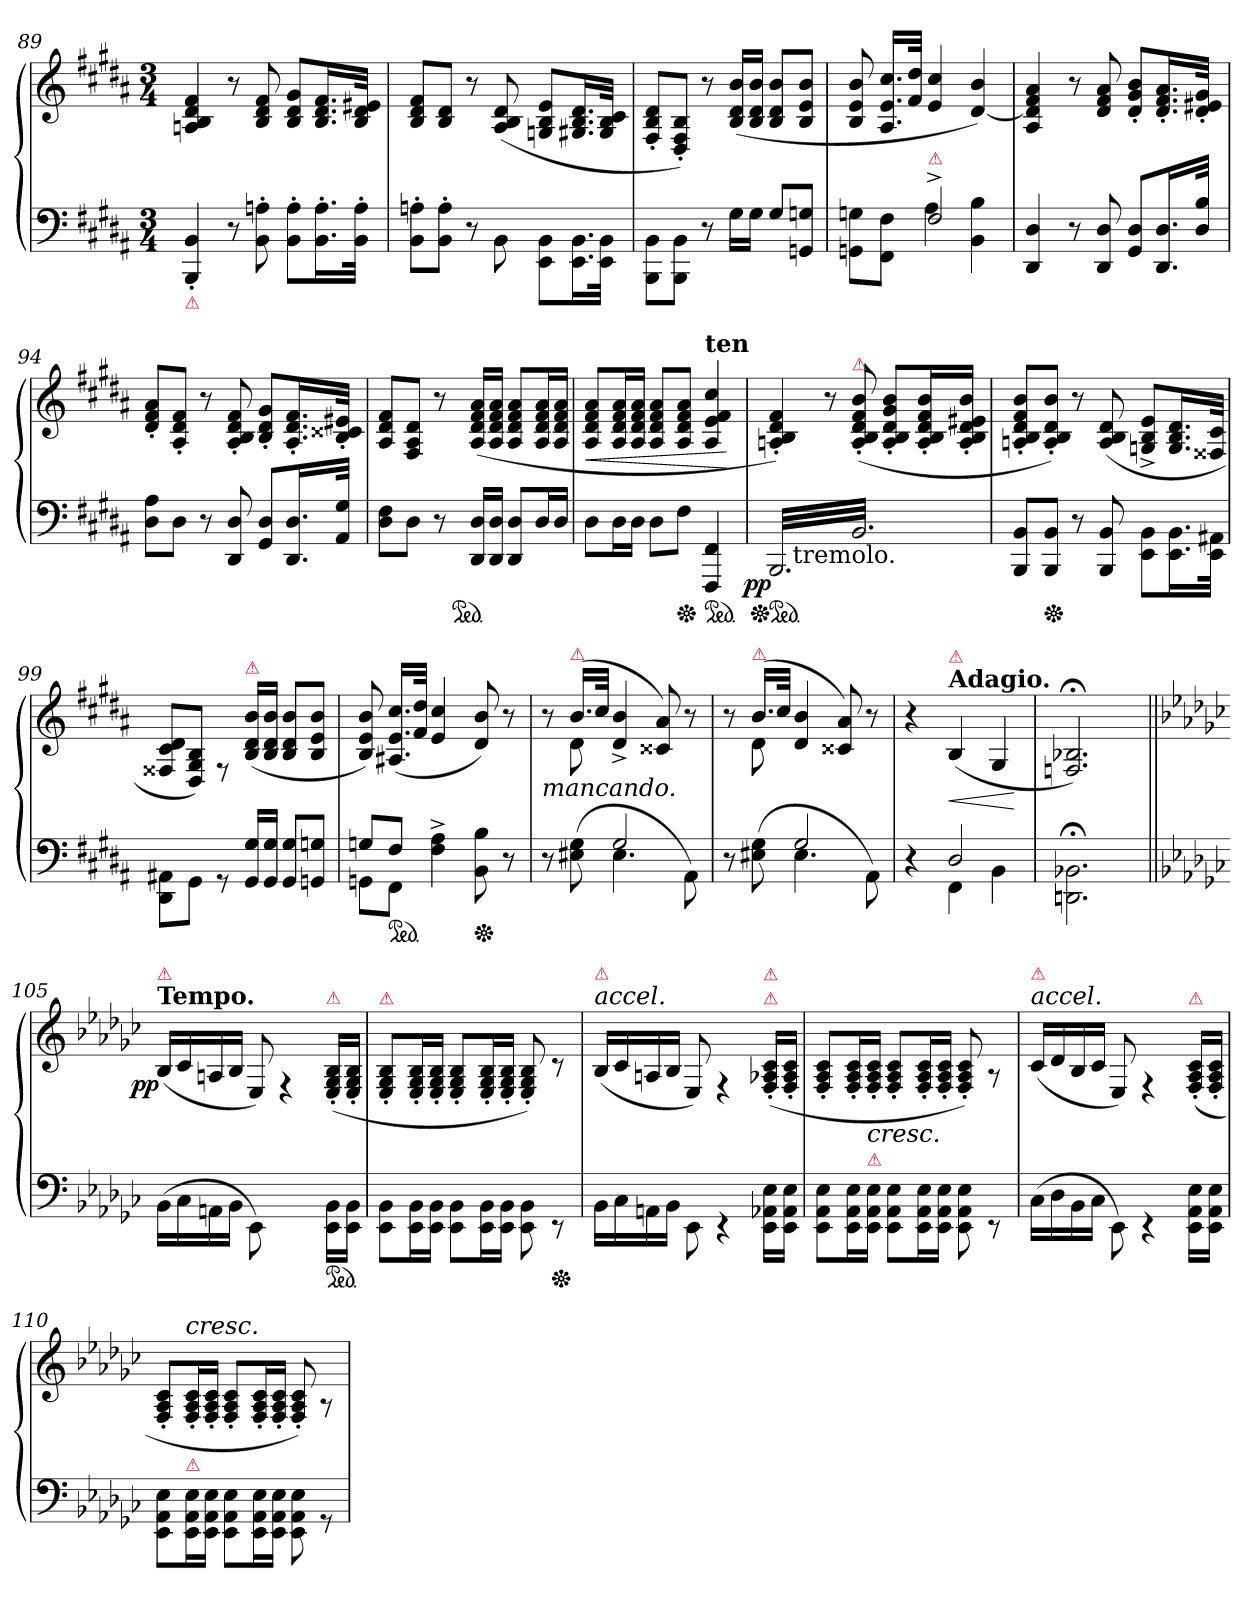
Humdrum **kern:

**kern	**kern	**dynam
*part1	*part1	*part1
*staff2	*staff1	*staff1/2
*clefF4	*clefG2	*
*k[f#c#g#d#a#]	*k[f#c#g#d#a#]	*
*M3/4	*M3/4	*
=89	=89	=89
!LO:TX:b:color=crimson:t=⚠	!	!
4BBB' 4BB'	4An 4B 4d# 4f#	.
8r	8r	.
8BB' 8An'	8B 8d# 8f#	.
8BB' 8A'L	8B 8d# 8g#L	.
16.BB' 16.A'L	16.B 16.d# 16.f#L	.
32BB' 32A'JJk	32B 32d# 32e#XJJk	.
=90	=90	=90
8BB' 8An'L	8B 8d# 8f#L	.
8BB' 8A'J	8B 8d#J	.
8r	8r	.
8BB\	(>8A#/ 8B/ 8d#/	.
8EE\ 8BB\L	8Gn/ 8B/ 8e/L	.
16.EE\ 16.BB\L	16.G#X/ 16.B/ 16.d#/L	.
32EE\ 32BB\JJk	32G#/ 32B/ 32c#/JJk	.
=91	=91	=91
8BBB\ 8BB\L	8F#'>/ 8B'>/ 8d#'>/L	.
8BBB\ 8BB\J	8D#'>/ 8F#'>/ 8B'>/J)	.
8r	8r	.
16G#LL	(>16B 16d# 16bLL	.
16G#JJ	16B 16d# 16bJJ	.
8G#/L	8B 8d# 8bL	.
8GGn 8GnJ	8B 8e 8bJ	.
=92	=92	=92
*^	*	*
4ryy	8GGn\ 8Gn\L	8B 8e 8b	.
.	8FF# 8F#J	16.A# 16.e 16.cc#LL	.
.	.	32f# 32dd#JJk	.
!LO:TX:a:color=crimson:t=⚠	!	!	!
2F#^>/	4A#\	4e 4cc#	.
.	4BB 4B	[<4d# 4b)	.
*v	*v	*	*
=93	=93	=93
4DD# 4D#	4A# 4d#] 4f# 4a#	.
8r	8r	.
8DD# 8D#	8d# 8f# 8a#	.
8GG#/ 8D#/L	8d#' 8g#' 8b'L	.
16.DD# 16.D#L	16.d#' 16.f#' 16.a#'L	.
32D# 32BJJk	32d#' 32e#X' 32g#'JJk	.
=94	=94	=94
8D# 8A#L	8d#' 8f#' 8a#'L	.
8D#J	8A#' 8d#' 8f#'J	.
8r	8r	.
8DD# 8D#	8A#' 8B' 8d#' 8f#'	.
8GG# 8D#L	8B' 8d#' 8g#'L	.
16.DD# 16.D#L	16.A#' 16.d#' 16.f#'L	.
32AA# 32G#JJk	32B' 32c##X' 32e#X'JJk	.
=95	=95	=95
*	*^	*
8D# 8F#L	8A# 8d# 8f#L	4ryy	.
8D#J	8F# 8A# 8d#J	.	.
8r	8r	16ryy	.
*ped	*	*	*
.	.	4..ryy	.
16DD# 16D#LL	(>16A# 16d# 16f# 16a#LL	.	.
16DD# 16D#JJ	16A# 16d# 16f# 16a#JJ	.	.
8DD# 8D#L	8A# 8d# 8f# 8a#L	.	.
16D#L	16A# 16d# 16f# 16a#L	.	.
16D#JJ	16A# 16d# 16f# 16a#JJ	.	.
=96	=96	=96	=96
!	!	!	!LO:HP:b
*	*v	*v	*
8D#\L	8A# 8d# 8f# 8a#L	<
16D#L	16A# 16d# 16f# 16a#L	.
16D#JJ	16A# 16d# 16f# 16a#JJ	.
8D#L	8A# 8d# 8f# 8a#L	.
*Xped	*	*
8F#J	8A# 8d# 8f# 8a#J	.
!	!LO:TX:a:B:t=ten	!
*ped	*	*
4FFF# 4FF#	4A# 4e 4f# 4cc#	.
.	.	[
=97	=97	=97
!	!	!LO:DY:b=2:rj
*^	*	*
*Xped	*	*	*
*ped	*	*	*
*tremolo	*	*	*
32BBB/LLL	16.ryy	4An' 4B' 4d#' 4f#')	pp
32BB/	.	.	.
32BBB/	.	.	.
!	!LO:TX:b:t=tremolo.	!	!
32BB/	2ryy	.	.
32BBB/	.	.	.
32BB/	.	.	.
32BBB/	.	.	.
32BB/	.	.	.
32BBB/	.	8r	.
32BB/	.	.	.
32BBB/	.	.	.
32BB/	.	.	.
!	!	!LO:TX:a:color=crimson:t=⚠	!
32BBB/	.	(>8A' 8B' 8d#' 8f#' 8b'	.
32BB/	.	.	.
32BBB/	.	.	.
32BB/	.	.	.
32BBB/	.	8A' 8B' 8d#' 8g#' 8b'L	.
32BB/	.	.	.
32BBB/	.	.	.
32BB/	8ryy	.	.
32BBB/	.	16A' 16B' 16d#' 16f#' 16b'L	.
32BB/	.	.	.
32BBB/	.	16A' 16B' 16d#' 16e#X' 16b'JJ	.
32BB/JJJ	32ryy	.	.
*Xtremolo	*	*	*
*v	*v	*	*
=98	=98	=98
8BBB/ 8BB/L	8An'/ 8B'/ 8d#'/ 8f#'/ 8b'/L	.
.	.	.
.	.	.
.	.	.
*Xped	*	*
8BBB 8BBJ	8A'/ 8B'/ 8d#'/ 8b'/J)	.
.	.	.
.	.	.
.	.	.
8r	8r	.
.	.	.
.	.	.
.	.	.
8BBB/ 8BB/	(>8A/ 8B/ 8d#/	.
8EE\ 8BB\L	8Gn^< 8B^< 8e^<L	.
16.EE\ 16.BB\L	16.G 16.B 16.d#L	.
32EE\ 32AA#X\JJk	32F##X 32c#JJk	.
=99	=99	=99
8DD#\ 8AA#X\L	8F##X/ 8c#/ 8d#/L	.
8GG#\J	8D#/ 8G#/ 8B/J)	.
8rGG	8rF	.
!	!LO:TX:a:color=crimson:t=⚠	!
16GG#/ 16G#/LL	(>16B 16d# 16bLL	.
16GG#/ 16G#/JJ	16B 16d# 16bJJ	.
8GG#/ 8G#/L	8B 8d# 8bL	.
8GGn/ 8Gn/J	8B 8e 8bJ	.
=100	=100	=100
*^	*	*
8Gn/L	8GGn\L	8B 8e 8b)	.
*ped	*	*	*
8F#/J	8FF#\J	(>16.A#X 16.e 16.cc#LL	.
.	.	32f# 32dd#JJk	.
2ryy	4F#^>\ 4A#^>\	4e/ 4cc#/	.
*Xped	*	*	*
.	8BB\ 8B\	8d# 8b)	.
.	8r	8r	.
=101	=101	=101	=101
*	*	*^	*
!LO:TX:a:i:t=mancando.	!	!	!	!
4ryy	8r	8r	8ryy	.
!	!	!LO:TX:a:color=crimson:t=⚠	!	!
.	(>8E#X\ 8G#\	(16.bLL	8d#	.
.	.	32cc#JJk	.	.
2G#	4.E#	4d#^</ 4b^</	2ryy	.
.	.	8c##X/ 8a#/)	.	.
.	8AA#\)	8r	.	.
=102	=102	=102	=102	=102
4ryy	8r	8r	8ryy	.
!	!	!LO:TX:a:color=crimson:t=⚠	!	!
.	(>8E#X\ 8G#\	(>16.bLL	8d#	.
.	.	32cc#JJk	.	.
2G#	4.E#	4d# 4b	2ryy	.
.	.	8c##X 8a#)	.	.
.	8AA#)	8r	.	.
*	*	*v	*v	*
=103	=103	=103	=103
4r	4ryy	4r	.
!	!	!LO:TX:a:B:t=Adagio.	!
!	!	!LO:TX:a:color=crimson:t=⚠	!
!	!	!	!LO:HP:b
2D#	4FF#	(>4B/	<
.	4BB	4G#/	.
*v	*v	*	*
.	.	[
=104	=104	=104
2.DDn;\ 2.BB-X;\	2.Fn;</ 2.B-X;</)	.
=105||	=105||	=105||
*k[b-e-a-d-g-c-]	*k[b-e-a-d-g-c-]	*
!	!LO:TX:a:B:t=Tempo.	!
!	!LO:TX:a:color=crimson:t=⚠	!
!	!	!LO:DY:b:rj
(<16BB-\LL	(>16B-/LL	pp
16C-\	16c-/	.
16AAn\	16An/	.
16BB-\JJ	16B-/JJ	.
8EE-\)	8E-/)	.
4ryy	4rF	.
!	!LO:TX:a:color=crimson:t=⚠	!
*ped	*	*
16EE-\ 16BB-\LL	(>16E-'>/ 16G-'>/ 16B-'>/LL	.
16EE-\ 16BB-\JJ	16E-'>/ 16G-'>/ 16B-'>/JJ	.
=106	=106	=106
!	!LO:TX:a:i:color=crimson:t=⚠	!
8EE-\ 8BB-\L	8E-'>/ 8G-'>/ 8B-'>/L	.
16EE-\ 16BB-\L	16E-'>/ 16G-'>/ 16B-'>/L	.
16EE-\ 16BB-\JJ	16E-'>/ 16G-'>/ 16B-'>/JJ	.
8EE-\ 8BB-\L	8E-'>/ 8G-'>/ 8B-'>/L	.
16EE-\ 16BB-\L	16E-'>/ 16G-'>/ 16B-'>/L	.
16EE-\ 16BB-\JJ	16E-'>/ 16G-'>/ 16B-'>/JJ	.
8EE-\ 8BB-\	8E-'>/ 8G-'>/ 8B-'>/)	.
*Xped	*	*
8rEE	8rc	.
=107	=107	=107
!	!LO:TX:a:i:t=accel.	!
!	!LO:TX:a:color=crimson:t=⚠	!
16BB-\LL	(>16B-/LL	.
16C-\	16c-/	.
16AAn\	16An/	.
16BB-\JJ	16B-/JJ	.
8EE-\	8E-/)	.
4rEE	4rF	.
!	!LO:TX:a:i:color=crimson:t=⚠	!
!	!LO:TX:a:color=crimson:t=⚠	!
16EE-\ 16AA-X\ 16E-\LL	(>16F'>/ 16A-X'>/ 16c-'>/LL	.
16EE-\ 16AA-\ 16E-\JJ	16F'>/ 16A-'>/ 16c-'>/JJ	.
=108	=108	=108
8EE-\ 8AA-\ 8E-\L	8F'>/ 8A-'>/ 8c-'>/L	.
16EE-\ 16AA-\ 16E-\L	16F'>/ 16A-'>/ 16c-'>/L	.
!	!LO:TX:b:i:t=cresc.	!
!LO:TX:a:color=crimson:t=⚠	!	!
16EE-\ 16AA-\ 16E-\JJ	16F'>/ 16A-'>/ 16c-'>/JJ	.
8EE-\ 8AA-\ 8E-\L	8F'>/ 8A-'>/ 8c-'>/L	.
16EE-\ 16AA-\ 16E-\L	16F'>/ 16A-'>/ 16c-'>/L	.
16EE-\ 16AA-\ 16E-\JJ	16F'>/ 16A-'>/ 16c-'>/JJ	.
8EE-\ 8AA-\ 8E-\	8F'>/ 8A-'>/ 8c-'>/)	.
8rEE	8rA	.
=109	=109	=109
!	!LO:TX:a:i:t=accel.	!
!	!LO:TX:a:color=crimson:t=⚠	!
(<16C-\LL	(>16c-/LL	.
16D-\	16d-/	.
16BB-\	16B-/	.
16C-\JJ	16c-/JJ	.
8EE-\)	8E-/)	.
4rEE	4rF	.
!	!LO:TX:a:i:color=crimson:t=⚠	!
16EE-\ 16AA-\ 16E-\LL	(>16F'>/ 16A-'>/ 16c-'>/LL	.
16EE-\ 16AA-\ 16E-\JJ	16F'>/ 16A-'>/ 16c-'>/JJ	.
=110	=110	=110
8EE-\ 8AA-\ 8E-\L	8F'>/ 8A-'>/ 8c-'>/L	.
!	!LO:TX:a:i:t=cresc.	!
!LO:TX:a:color=crimson:t=⚠	!	!
16EE-\ 16AA-\ 16E-\L	16F'>/ 16A-'>/ 16c-'>/L	.
16EE-\ 16AA-\ 16E-\JJ	16F'>/ 16A-'>/ 16c-'>/JJ	.
8EE-\ 8AA-\ 8E-\L	8F'>/ 8A-'>/ 8c-'>/L	.
16EE-\ 16AA-\ 16E-\L	16F'>/ 16A-'>/ 16c-'>/L	.
16EE-\ 16AA-\ 16E-\JJ	16F'>/ 16A-'>/ 16c-'>/JJ	.
8EE-\ 8AA-\ 8E-\	8F'>/ 8A-'>/ 8c-'>/)	.
8rGG	8rA	.
=	=	=
*-	*-	*-
